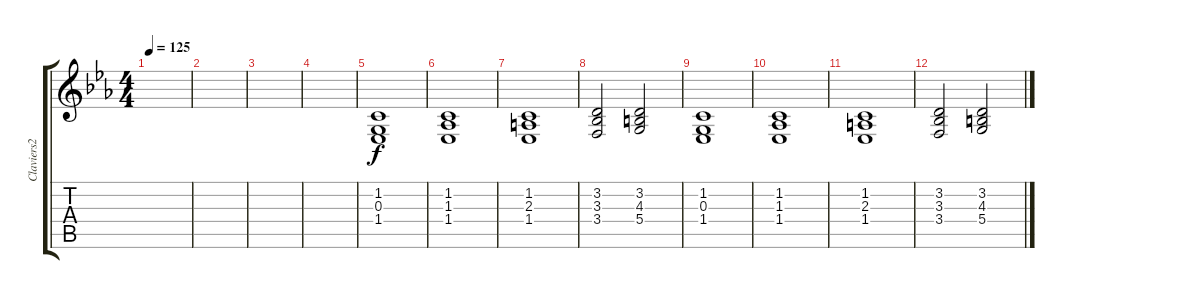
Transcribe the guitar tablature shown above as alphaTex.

\track ("Claviers2" "Claviers2") {instrument drawbarorgan}
\staff {score tabs}
\tuning (E4 B3 G3 D3 A2 E2) {hide}
\ts (4 4)
\tempo 125
\clef g2
\ks eb
|
|
|
|
(1.2 0.3 1.4).1{volume 12 instrument churchorgan} |
(1.2 1.3 1.4).1 |
(1.2 2.3 1.4).1 |
(3.2 3.3 3.4).2 (3.2 4.3 5.4).2 |
(1.2 0.3 1.4).1{volume 12 instrument churchorgan} |
(1.2 1.3 1.4).1 |
(1.2 2.3 1.4).1 |
(3.2 3.3 3.4).2 (3.2 4.3 5.4).2
